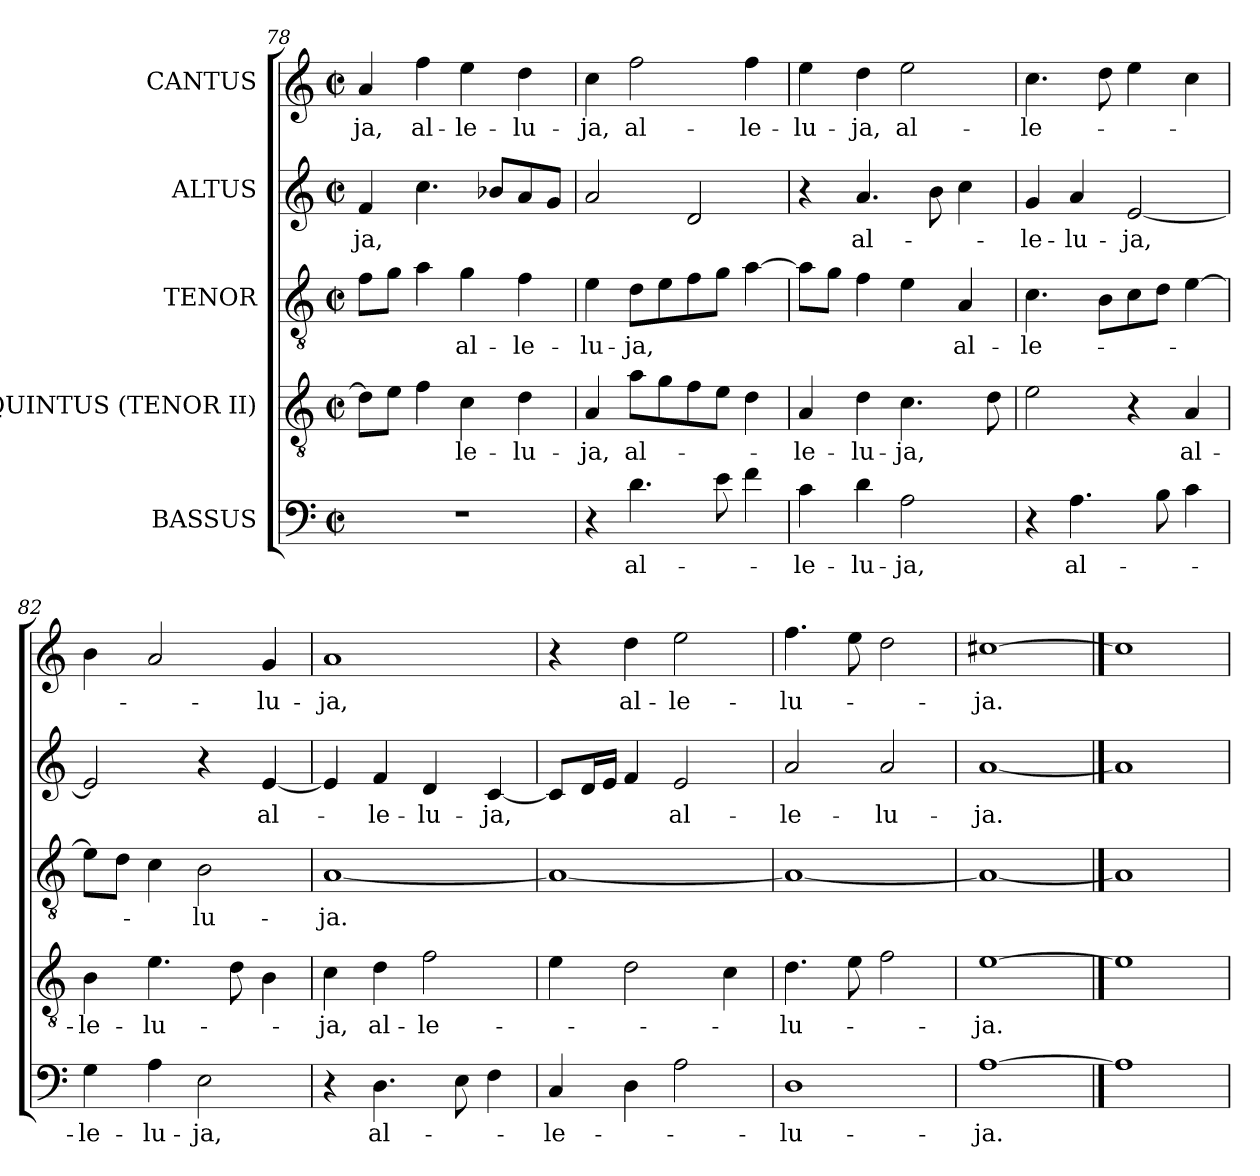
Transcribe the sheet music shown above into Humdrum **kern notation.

**kern	**text	**kern	**text	**kern	**text	**kern	**text	**kern	**text
*part5	*part5	*part4	*part4	*part3	*part3	*part2	*part2	*part1	*part1
*staff5	*staff5	*staff4	*staff4	*staff3	*staff3	*staff2	*staff2	*staff1	*staff1
*I"BASSUS	*	*I"QUINTUS (TENOR II)	*	*I"TENOR	*	*I"ALTUS	*	*I"CANTUS	*
*clefF4	*	*clefGv2	*	*clefGv2	*	*clefG2	*	*clefG2	*
*k[]	*	*k[]	*	*k[]	*	*k[]	*	*k[]	*
*C:	*	*C:	*	*C:	*	*C:	*	*C:	*
*M2/2	*	*M2/2	*	*M2/2	*	*M2/2	*	*M2/2	*
*met(c|)	*	*met(c|)	*	*met(c|)	*	*met(c|)	*	*met(c|)	*
=78	=78	=78	=78	=78	=78	=78	=78	=78	=78
1r	.	8d\L]	.	8f\L	.	4f/	-ja,	4a/	-ja,
.	.	8e\J	.	8g\J	.	.	.	.	.
.	.	4f\	.	4a\	.	4.cc\	.	4ff\	al-
.	.	4c\	-le-	4g\	al-	.	.	4ee\	-le-
.	.	.	.	.	.	8b-X/L	.	.	.
.	.	4d\	-lu-	4f\	-le-	8a/	.	4dd\	-lu-
.	.	.	.	.	.	8g/J	.	.	.
!!LO:LB:g=z
=79	=79	=79	=79	=79	=79	=79	=79	=79	=79
4r	.	4A/	-ja,	4e\	-lu-	2a/	.	4cc\	-ja,
4.d\	al-	8a\L	al-	8d\L	-ja,	.	.	2ff\	al-
.	.	8g\	.	8e\	.	.	.	.	.
.	.	8f\	.	8f\	.	2d/	.	.	.
8e\	.	8e\J	.	8g\J	.	.	.	.	.
4f\	.	4d\	.	[4a\	.	.	.	4ff\	-le-
=80	=80	=80	=80	=80	=80	=80	=80	=80	=80
4c\	-le-	4A/	-le-	8a\L]	.	4r	.	4ee\	-lu-
.	.	.	.	8g\J	.	.	.	.	.
4d\	-lu-	4d\	-lu-	4f\	.	4.a/	al-	4dd\	-ja,
2A\	-ja,	4.c\	-ja,	4e\	.	.	.	2ee\	al-
.	.	.	.	.	.	8b\	.	.	.
.	.	.	.	4A/	al-	4cc\	.	.	.
.	.	8d\	.	.	.	.	.	.	.
=81	=81	=81	=81	=81	=81	=81	=81	=81	=81
4r	.	2e\	.	4.c\	-le-	4g/	-le-	4.cc\	-le-
4.A\	al-	.	.	.	.	4a/	-lu-	.	.
.	.	.	.	8B\L	.	.	.	8dd\	.
.	.	4r	.	8c\	.	[2e/	-ja,	4ee\	.
8B\	.	.	.	8d\J	.	.	.	.	.
4c\	.	4A/	al-	[4e\	.	.	.	4cc\	.
=82	=82	=82	=82	=82	=82	=82	=82	=82	=82
4G\	-le-	4B\	-le-	8e\L]	.	2e/]	.	4b\	.
.	.	.	.	8d\J	.	.	.	.	.
4A\	-lu-	4.e\	-lu-	4c\	.	.	.	2a/	.
2E\	-ja,	.	.	2B\	-lu-	4r	.	.	.
.	.	8d\	.	.	.	.	.	.	.
.	.	4B\	.	.	.	[4e/	al-	4g/	-lu-
=83	=83	=83	=83	=83	=83	=83	=83	=83	=83
4r	.	4c\	-ja,	[1A	-ja.	4e/]	.	1a	-ja,
4.D\	al-	4d\	al-	.	.	4f/	-le-	.	.
.	.	2f\	-le-	.	.	4d/	-lu-	.	.
8E\	.	.	.	.	.	.	.	.	.
4F\	.	.	.	.	.	[4c/	-ja,	.	.
=84	=84	=84	=84	=84	=84	=84	=84	=84	=84
4C/	-le-	4e\	.	1A_	.	8c/L]	.	4r	.
.	.	.	.	.	.	16d/L	.	.	.
.	.	.	.	.	.	16e/JJ	.	.	.
4D\	.	2d\	.	.	.	4f/	.	4dd\	al-
2A\	.	.	.	.	.	2e/	al-	2ee\	-le-
.	.	4c\	.	.	.	.	.	.	.
=85	=85	=85	=85	=85	=85	=85	=85	=85	=85
1D	-lu-	4.d\	-lu-	1A_	.	2a/	-le-	4.ff\	-lu-
.	.	8e\	.	.	.	.	.	8ee\	.
.	.	2f\	.	.	.	2a/	-lu-	2dd\	.
=86	=86	=86	=86	=86	=86	=86	=86	=86	=86
[1A	-ja.	[1e	-ja.	1A_	.	[1a	-ja.	[1cc#X	-ja.
==87	==87	==87	==87	==87	==87	==87	==87	==87	==87
1A]	.	1e]	.	1A]	.	1a]	.	1cc#]	.
=	=	=	=	=	=	=	=	=	=
*-	*-	*-	*-	*-	*-	*-	*-	*-	*-
